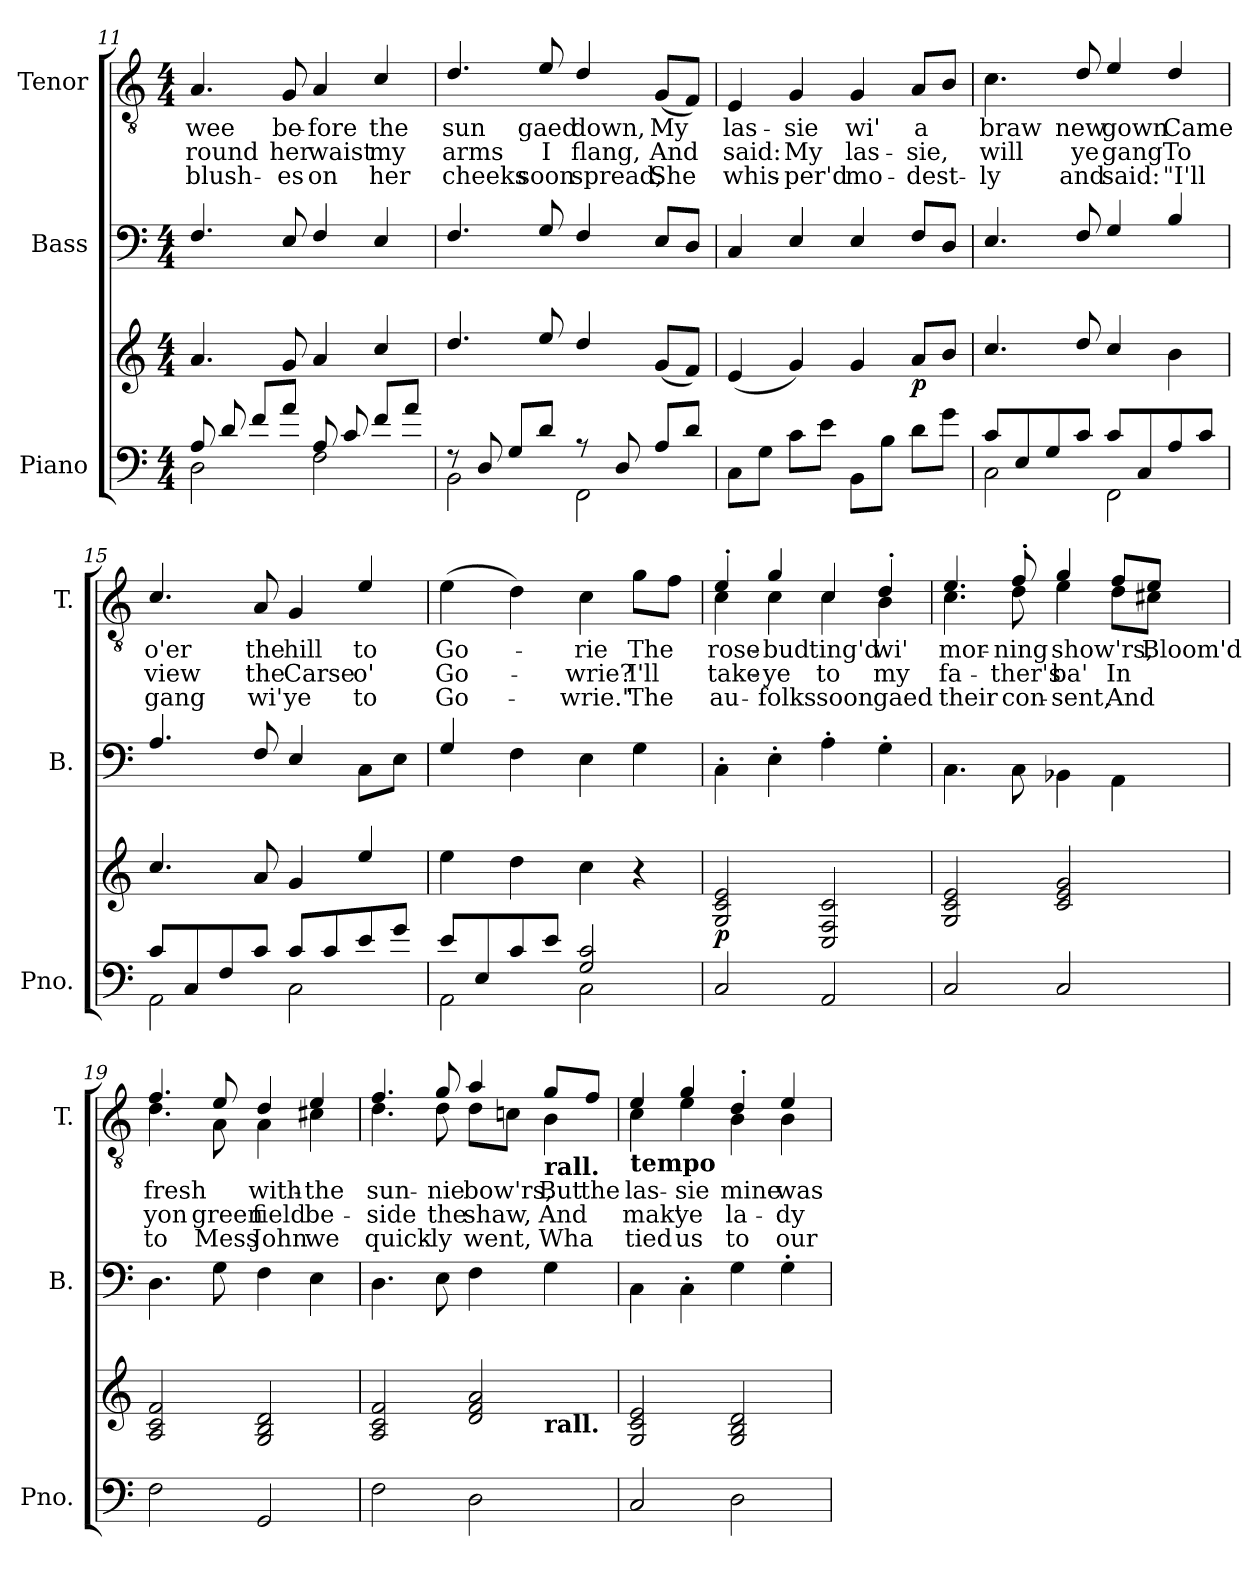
**kern	**kern	**dynam	**kern	**kern	**text	**text	**text
*part3	*part3	*part3	*part2	*part1	*part1	*part1	*part1
*staff4	*staff3	*staff3/4	*staff2	*staff1	*staff1	*staff1	*staff1
*I"Piano	*	*	*I"Bass	*I"Tenor	*	*	*
*I'Pno.	*	*	*I'B.	*I'T.	*	*	*
*clefF4	*clefG2	*	*clefF4	*clefGv2	*	*	*
*k[]	*k[]	*	*k[]	*k[]	*	*	*
*M4/4	*M4/4	*	*M4/4	*M4/4	*	*	*
=11	=11	=11	=11	=11	=11	=11	=11
*^	*	*	*	*	*	*	*
!	!	!	!	!	!	!LO:LY:b	!LO:LY:b	!LO:LY:b
8A/	2D\	4.a/	.	4.F/	4.A/	wee	round	blush-
8d/	.	.	.	.	.	.	.	.
8f/L	.	.	.	.	.	.	.	.
!	!	!	!	!	!	!LO:LY:b	!LO:LY:b	!LO:LY:b
8a/J	.	8g/	.	8E/	8G/	be-	her	-es
!	!	!	!	!	!	!LO:LY:b	!LO:LY:b	!LO:LY:b
8A/	2F\	4a/	.	4F/	4A/	-fore	waist	on
8c/	.	.	.	.	.	.	.	.
!	!	!	!	!	!	!LO:LY:b	!LO:LY:b	!LO:LY:b
8f/L	.	4cc/	.	4E/	4c/	the	my	her
8a/J	.	.	.	.	.	.	.	.
!!LO:PB:g=z
=12	=12	=12	=12	=12	=12	=12	=12	=12
!	!	!	!	!	!	!LO:LY:b	!LO:LY:b	!LO:LY:b
8r	2BB\	4.dd/	.	4.F/	4.d/	sun	arms	cheeks
8D/	.	.	.	.	.	.	.	.
8G/L	.	.	.	.	.	.	.	.
!	!	!	!	!	!	!LO:LY:b	!LO:LY:b	!LO:LY:b
8d/J	.	8ee/	.	8G/	8e/	gaed	I	soon
!	!	!	!	!	!	!LO:LY:b	!LO:LY:b	!LO:LY:b
8r	2FF\	4dd/	.	4F/	4d/	down,	flang,	spread;
8D/	.	.	.	.	.	.	.	.
!	!	!	!	!	!	!LO:LY:b	!LO:LY:b	!LO:LY:b
8A/L	.	(8g/L	.	8E/L	(8G/L	My	And	She
8d/J	.	8f/J)	.	8D/J	8F/J)	.	.	.
*v	*v	*	*	*	*	*	*	*
=13	=13	=13	=13	=13	=13	=13	=13
!	!	!	!	!	!LO:LY:b	!LO:LY:b	!LO:LY:b
8C\L	(4e/	.	4C/	4E/	las-	said:	whis-
8G\J	.	.	.	.	.	.	.
!	!	!	!	!	!LO:LY:b	!LO:LY:b	!LO:LY:b
8c\L	4g/)	.	4E/	4G/	-sie	My	-per'd
8e\J	.	.	.	.	.	.	.
!	!	!	!	!	!LO:LY:b	!LO:LY:b	!LO:LY:b
8BB\L	4g/	.	4E/	4G/	wi'	las-	mo-
8B\J	.	.	.	.	.	.	.
!	!	!LO:DY:b	!	!	!LO:LY:b	!LO:LY:b	!LO:LY:b
8d\L	8a/L	p	8F/L	8A/L	a	-sie,	-dest-
8g\J	8b/J	.	8D/J	8B/J	.	.	.
=14	=14	=14	=14	=14	=14	=14	=14
*^	*	*	*	*	*	*	*
!	!	!	!	!	!	!LO:LY:b	!LO:LY:b	!LO:LY:b
8c/L	2C\	4.cc/	.	4.E/	4.c\	braw	will	-ly
8E/	.	.	.	.	.	.	.	.
8G/	.	.	.	.	.	.	.	.
!	!	!	!	!	!	!LO:LY:b	!LO:LY:b	!LO:LY:b
8c/J	.	8dd/	.	8F/	8d/	new	ye	and
!	!	!	!	!	!	!LO:LY:b	!LO:LY:b	!LO:LY:b
8c/L	2FF\	4cc/	.	4G/	4e/	gown	gang	said:
8C/	.	.	.	.	.	.	.	.
!	!	!	!	!	!	!LO:LY:b	!LO:LY:b	!LO:LY:b
8A/	.	4b\	.	4B/	4d/	Came	To	"I'll
8c/J	.	.	.	.	.	.	.	.
=15	=15	=15	=15	=15	=15	=15	=15	=15
!	!	!	!	!	!	!LO:LY:b	!LO:LY:b	!LO:LY:b
8c/L	2AA\	4.cc/	.	4.A/	4.c/	o'er	view	gang
8C/	.	.	.	.	.	.	.	.
8F/	.	.	.	.	.	.	.	.
!	!	!	!	!	!	!LO:LY:b	!LO:LY:b	!LO:LY:b
8c/J	.	8a/	.	8F/	8A/	the	the	wi'
!	!	!	!	!	!	!LO:LY:b	!LO:LY:b	!LO:LY:b
8c/L	2C\	4g/	.	4E/	4G/	hill	Carse	ye
8c/	.	.	.	.	.	.	.	.
!	!	!	!	!	!	!LO:LY:b	!LO:LY:b	!LO:LY:b
8e/	.	4ee/	.	8C\L	4e/	to	o'	to
8g/J	.	.	.	8E\J	.	.	.	.
!!LO:LB:g=z
=16	=16	=16	=16	=16	=16	=16	=16	=16
!	!	!	!	!	!	!LO:LY:b	!LO:LY:b	!LO:LY:b
8e/L	2AA\	4ee\	.	4G/	(4e\	Go-	Go-	Go-
8E/	.	.	.	.	.	.	.	.
8c/	.	4dd\	.	4F\	4d\)	.	.	.
8e/J	.	.	.	.	.	.	.	.
!	!	!	!	!	!	!LO:LY:b	!LO:LY:b	!LO:LY:b
2G/ 2c/	2C\	4cc\	.	4E\	4c\	-rie	-wrie?	-wrie."
!	!	!	!	!	!	!LO:LY:b	!LO:LY:b	!LO:LY:b
.	.	4r	.	4G\	8g\L	The	I'll	The
.	.	.	.	.	8f\J	.	.	.
*v	*v	*	*	*	*	*	*	*
=17	=17	=17	=17	=17	=17	=17	=17
!	!	!LO:DY:b	!	!	!LO:LY:b	!LO:LY:b	!LO:LY:b
*	*	*	*	*^	*	*	*
2C/	2G/ 2c/ 2e/	p	4C'\	4e'/	4c\	rose-	take-	au-
!	!	!	!	!	!	!LO:LY:b	!LO:LY:b	!LO:LY:b
.	.	.	4E'\	4g/	4c\	-bud	-ye	folks
!	!	!	!	!	!	!LO:LY:b	!LO:LY:b	!LO:LY:b
2AA/	2C/ 2F/ 2c/	.	4A'\	4c/	4c\	ting'd	to	soon
!	!	!	!	!	!	!LO:LY:b	!LO:LY:b	!LO:LY:b
.	.	.	4G'\	4d'/	4B\	wi'	my	gaed
=18	=18	=18	=18	=18	=18	=18	=18	=18
!	!	!	!	!	!	!LO:LY:b	!LO:LY:b	!LO:LY:b
2C/	2G/ 2c/ 2e/	.	4.C\	4.e/	4.c\	mor-	fa-	their
!	!	!	!	!	!	!LO:LY:b	!LO:LY:b	!LO:LY:b
.	.	.	8C\	8f'/	8d\	-ning	-ther's	con-
!	!	!	!	!	!	!LO:LY:b	!LO:LY:b	!LO:LY:b
2C/	2c/ 2e/ 2g/	.	4BB-X\	4g/	4e\	show'rs,	ba'	-sent,
!	!	!	!	!	!	!	!LO:LY:b	!LO:LY:b
.	.	.	4AA\	8f/L	8d\L	.	In	And
!	!	!	!	!	!	!LO:LY:b	!	!
.	.	.	.	8e/J	8c#X\J	Bloom'd	.	.
=19	=19	=19	=19	=19	=19	=19	=19	=19
!	!	!	!	!	!	!LO:LY:b	!LO:LY:b	!LO:LY:b
2F\	2A/ 2c/ 2f/	.	4.D\	4.f/	4.d\	fresh	yon	to
!	!	!	!	!	!	!	!LO:LY:b	!LO:LY:b
.	.	.	8G\	8e/	8A\	.	green	Mess
!	!	!	!	!	!	!LO:LY:b	!LO:LY:b	!LO:LY:b
2GG/	2G/ 2B/ 2d/	.	4F\	4d/	4A\	with-	field	John
!	!	!	!	!	!	!LO:LY:b	!LO:LY:b	!LO:LY:b
.	.	.	4E\	4e/	4c#X\	the	be-	we
!!LO:LB:g=z	!!
=20	=20	=20	=20	=20	=20	=20	=20	=20
!	!	!	!	!	!	!LO:LY:b	!LO:LY:b	!LO:LY:b
*	*^	*	*	*	*	*	*	*
2F\	2A/ 2c/ 2f/	2.ryy	.	4.D\	4.f/	4.d\	sun-	-side	quick-
!	!	!	!	!	!	!	!LO:LY:b	!LO:LY:b	!LO:LY:b
.	.	.	.	8E\	8g/	8d\	-nie	the	-ly
!	!	!	!	!	!	!	!LO:LY:b	!LO:LY:b	!LO:LY:b
2D\	2d/ 2f/ 2a/	.	.	4F\	4a/	8d\L	bow'rs,	shaw,	went,
.	.	.	.	.	.	8cn\J	.	.	.
!	!	!	!	!	!LO:TX:b:B:t=rall.	!	!	!	!
!	!	!LO:TX:b:B:t=rall.	!	!	!	!	!	!	!
!	!	!	!	!	!	!	!LO:LY:b	!LO:LY:b	!LO:LY:b
.	.	4ryy	.	4G\	8g/L	4B\	But	And	Wha
!	!	!	!	!	!	!	!LO:LY:b	!	!
.	.	.	.	.	8f/J	.	the	.	.
=21	=21	=21	=21	=21	=21	=21	=21	=21	=21
!	!	!	!	!	!LO:TX:b:B:t=tempo	!	!	!	!
!	!LO:TX:b:B:t=tempo	!	!	!	!	!	!	!	!
!	!	!	!	!	!	!	!LO:LY:b	!LO:LY:b	!LO:LY:b
*	*v	*v	*	*	*	*	*	*	*
2C/	2G/ 2c/ 2e/	.	4C\	4e/	4c\	las-	mak'	tied
!	!	!	!	!	!	!LO:LY:b	!LO:LY:b	!LO:LY:b
.	.	.	4C'\	4g/	4e\	-sie	ye	us
!	!	!	!	!	!	!LO:LY:b	!LO:LY:b	!LO:LY:b
2D\	2G/ 2B/ 2d/	.	4G\	4d'/	4B\	mine	la-	to
!	!	!	!	!	!	!LO:LY:b	!LO:LY:b	!LO:LY:b
.	.	.	4G'\	4e/	4B\	was	-dy	our
*	*	*	*	*v	*v	*	*	*
=	=	=	=	=	=	=	=
*-	*-	*-	*-	*-	*-	*-	*-
